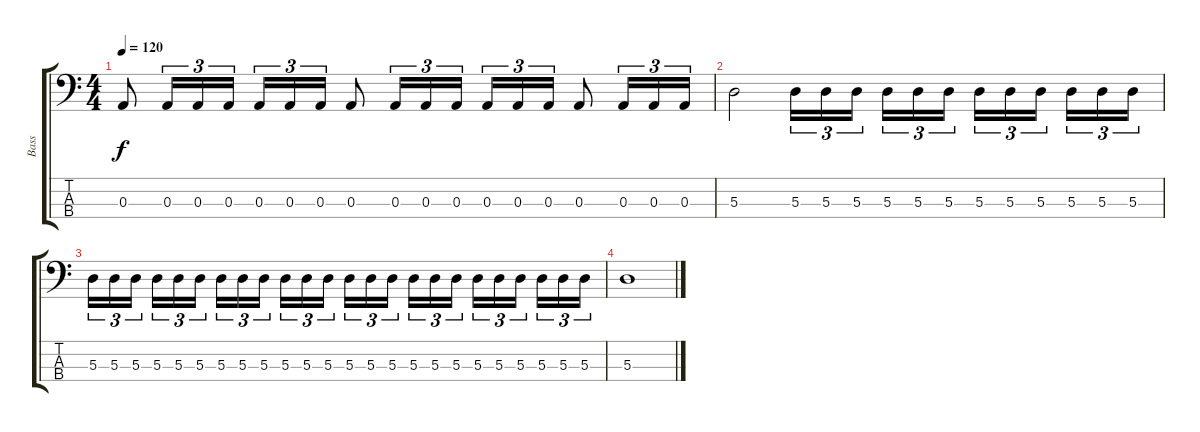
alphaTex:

\track ("Bass" "Bass") {instrument electricbasspick}
\staff {score tabs}
\tuning (G2 D2 A1 E1) {hide}
\ts (4 4)
\tempo 120
\clef f4
\ks c
0.3.8{dy f} 0.3.16{tu (3 2)} 0.3.16{tu (3 2)} 0.3.16{tu (3 2)} 0.3.16{tu (3 2)} 0.3.16{tu (3 2)} 0.3.16{tu (3 2)} 0.3.8 0.3.16{tu (3 2)} 0.3.16{tu (3 2)} 0.3.16{tu (3 2)} 0.3.16{tu (3 2)} 0.3.16{tu (3 2)} 0.3.16{tu (3 2)} 0.3.8 0.3.16{tu (3 2)} 0.3.16{tu (3 2)} 0.3.16{tu (3 2)} |
5.3.2 5.3.16{tu (3 2)} 5.3.16{tu (3 2)} 5.3.16{tu (3 2)} 5.3.16{tu (3 2)} 5.3.16{tu (3 2)} 5.3.16{tu (3 2)} 5.3.16{tu (3 2)} 5.3.16{tu (3 2)} 5.3.16{tu (3 2)} 5.3.16{tu (3 2)} 5.3.16{tu (3 2)} 5.3.16{tu (3 2)} |
5.3.16{tu (3 2)} 5.3.16{tu (3 2)} 5.3.16{tu (3 2)} 5.3.16{tu (3 2)} 5.3.16{tu (3 2)} 5.3.16{tu (3 2)} 5.3.16{tu (3 2)} 5.3.16{tu (3 2)} 5.3.16{tu (3 2)} 5.3.16{tu (3 2)} 5.3.16{tu (3 2)} 5.3.16{tu (3 2)} 5.3.16{tu (3 2)} 5.3.16{tu (3 2)} 5.3.16{tu (3 2)} 5.3.16{tu (3 2)} 5.3.16{tu (3 2)} 5.3.16{tu (3 2)} 5.3.16{tu (3 2)} 5.3.16{tu (3 2)} 5.3.16{tu (3 2)} 5.3.16{tu (3 2)} 5.3.16{tu (3 2)} 5.3.16{tu (3 2)} |
5.3.1
